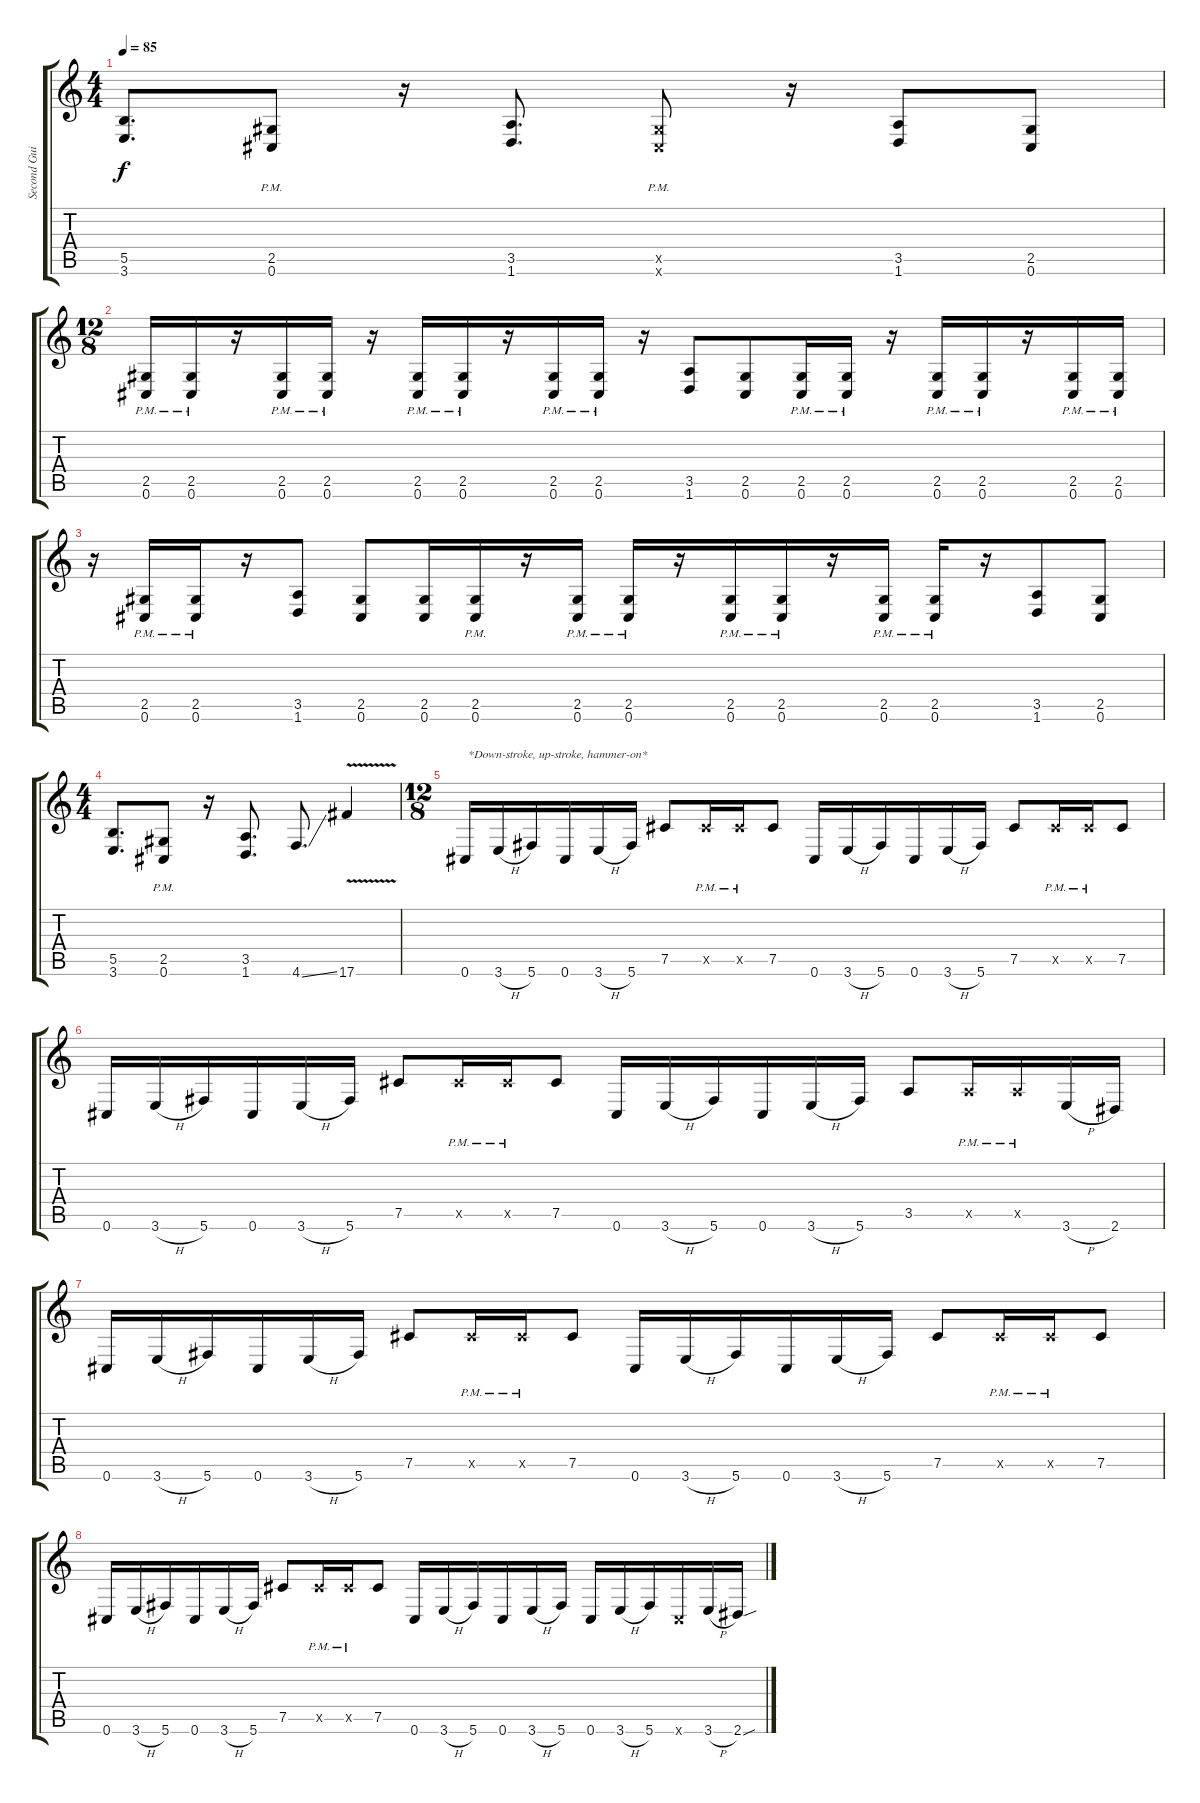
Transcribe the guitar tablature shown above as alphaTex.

\track ("Second Guitar" "Second Gui") {instrument electricguitarclean}
\staff {score tabs}
\tuning (Db4 Ab3 E3 B2 Gb2 Db2) {hide}
\ts (4 4)
\tempo 85
\clef g2
\ks c
(5.5 3.6).8{d dy f} (2.5{pm} 0.6{pm}).8 r.16 (3.5 1.6).8{d} (2.5{pm x} 0.6{pm x}).8 r.16 (3.5 1.6).8 (2.5 0.6).8 |
\ts (12 8)
(2.5{pm} 0.6{pm}).16 (2.5{pm} 0.6{pm}).16 r.16 (2.5{pm} 0.6{pm}).16 (2.5{pm} 0.6{pm}).16 r.16 (2.5{pm} 0.6{pm}).16 (2.5{pm} 0.6{pm}).16 r.16 (2.5{pm} 0.6{pm}).16 (2.5{pm} 0.6{pm}).16 r.16 (3.5 1.6).8 (2.5 0.6).8 (2.5{pm} 0.6{pm}).16 (2.5{pm} 0.6{pm}).16 r.16 (2.5{pm} 0.6{pm}).16 (2.5{pm} 0.6{pm}).16 r.16 (2.5{pm} 0.6{pm}).16 (2.5{pm} 0.6{pm}).16 |
r.16 (2.5{pm} 0.6{pm}).16 (2.5{pm} 0.6{pm}).16 r.16 (3.5 1.6).8 (2.5 0.6).8 (2.5 0.6).16 (2.5{pm} 0.6{pm}).16 r.16 (2.5{pm} 0.6{pm}).16 (2.5{pm} 0.6{pm}).16 r.16 (2.5{pm} 0.6{pm}).16 (2.5{pm} 0.6{pm}).16 r.16 (2.5{pm} 0.6{pm}).16 (2.5{pm} 0.6{pm}).16 r.16 (3.5 1.6).8 (2.5 0.6).8 |
\ts (4 4)
(5.5 3.6).8{d} (2.5{pm} 0.6{pm}).8 r.16 (3.5 1.6).8{d} 4.6{ss}.8{d} 17.6{v}.4 |
\ts (12 8)
0.6.16{txt " *Down-stroke, up-stroke, hammer-on*"} 3.6{h}.16 5.6.16 0.6.16 3.6{h}.16 5.6.16 7.5.8 7.5{pm x}.16 7.5{pm x}.16 7.5.8 0.6.16 3.6{h}.16 5.6.16 0.6.16 3.6{h}.16 5.6.16 7.5.8 7.5{pm x}.16 7.5{pm x}.16 7.5.8 |
0.6.16 3.6{h}.16 5.6.16 0.6.16 3.6{h}.16 5.6.16 7.5.8 7.5{pm x}.16 7.5{pm x}.16 7.5.8 0.6.16 3.6{h}.16 5.6.16 0.6.16 3.6{h}.16 5.6.16 3.5.8 3.5{pm x}.16 3.5{pm x}.16 3.6{h}.16 2.6.16 |
0.6.16 3.6{h}.16 5.6.16 0.6.16 3.6{h}.16 5.6.16 7.5.8 7.5{pm x}.16 7.5{pm x}.16 7.5.8 0.6.16 3.6{h}.16 5.6.16 0.6.16 3.6{h}.16 5.6.16 7.5.8 7.5{pm x}.16 7.5{pm x}.16 7.5.8 |
0.6.16 3.6{h}.16 5.6.16 0.6.16 3.6{h}.16 5.6.16 7.5.8 7.5{pm x}.16 7.5{pm x}.16 7.5.8 0.6.16 3.6{h}.16 5.6.16 0.6.16 3.6{h}.16 5.6.16 0.6.16 3.6{h}.16 5.6.16 0.6{x}.16 3.6{h}.16 2.6{sou}.16
